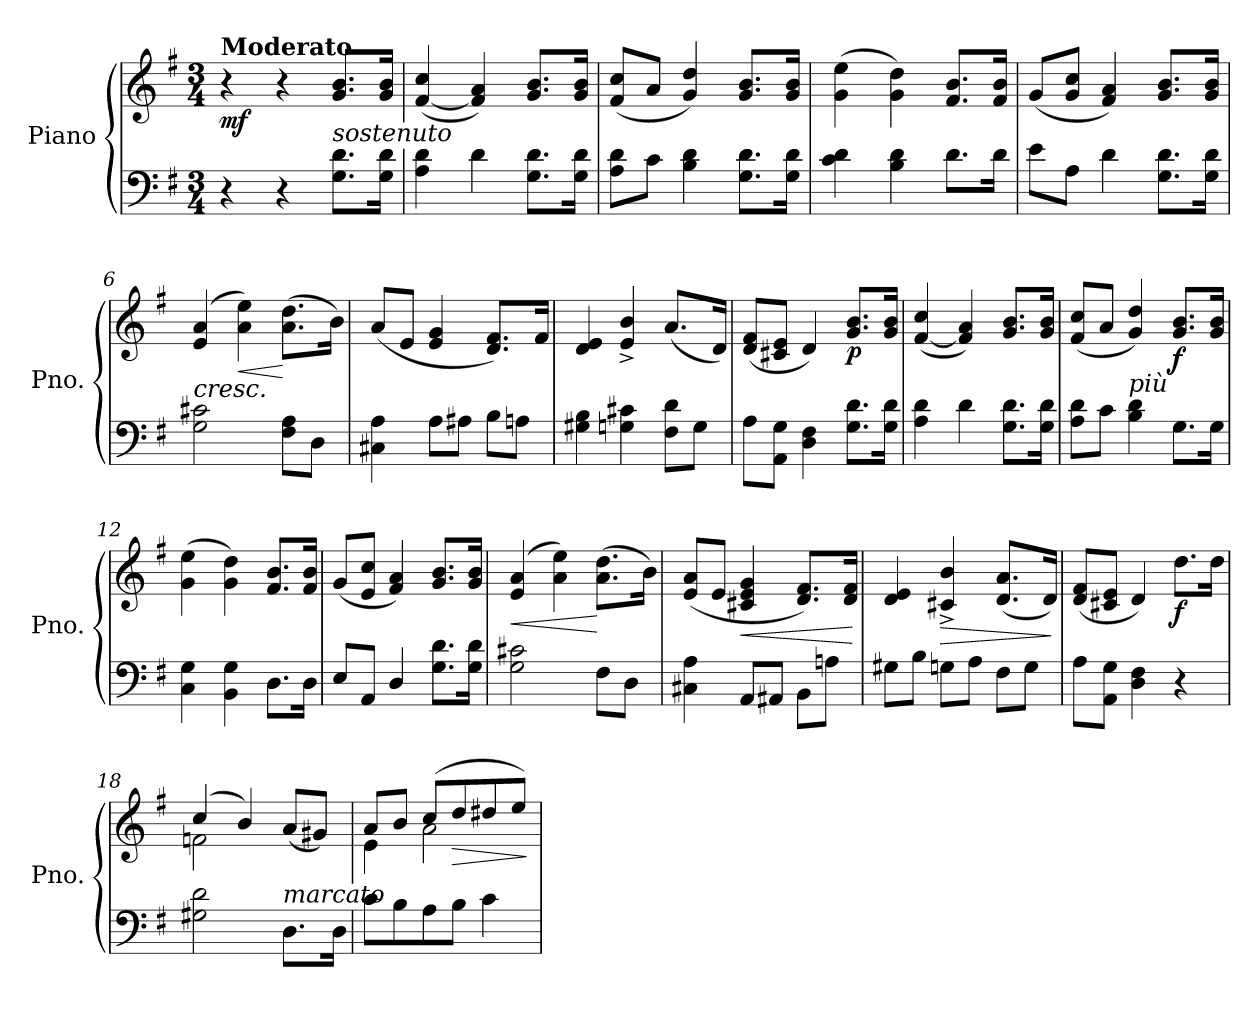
**kern	**kern	**dynam
*part1	*part1	*part1
*staff2	*staff1	*staff1/2
*I"Piano	*	*
*I'Pno.	*	*
*clefF4	*clefG2	*
*k[f#]	*k[f#]	*
*M3/4	*M3/4	*
=1	=1	=1
!	!LO:TX:a:B:t=Moderato	!
!	!	!LO:DY:b
4r	4r	mf
4r	4r	.
!LO:TX:a:i:t=sostenuto	!	!
8.G\ 8.d\L	8.g/ 8.b/L	.
16G\ 16d\Jk	16g/ 16b/Jk	.
=2	=2	=2
4A\ 4d\	([4f#/ 4cc/	.
4d\	4f#/] 4a/)	.
8.G\ 8.d\L	8.g/ 8.b/L	.
16G\ 16d\Jk	16g/ 16b/Jk	.
=3	=3	=3
8A\ 8d\L	(8f#/ 8cc/L	.
8c\J	8a/J	.
4B\ 4d\	4g/ 4dd/)	.
8.G\ 8.d\L	8.g/ 8.b/L	.
16G\ 16d\Jk	16g/ 16b/Jk	.
=4	=4	=4
4c\ 4d\	(4g\ 4ee\	.
4B\ 4d\	4g\ 4dd\)	.
8.d\L	8.f#/ 8.b/L	.
16d\Jk	16f#/ 16b/Jk	.
=5	=5	=5
8e\L	(8g/L	.
8A\J	8g/ 8cc/J	.
4d\	4f#/ 4a/)	.
8.G\ 8.d\L	8.g/ 8.b/L	.
16G\ 16d\Jk	16g/ 16b/Jk	.
=6	=6	=6
!	!	!LO:HP:b
2G\ 2c#X\	(4e/ 4a/	<
!	!	!LO:HP:b
.	4a\ 4ee\)	<
8F#\ 8A\L	(8.a\ 8.dd\L	[
8D\J	.	.
.	16b\Jk)	.
.	.	[
!!LO:LB:g=z
=7	=7	=7
4C#X\ 4A\	(8a/L	.
.	8e/J	.
8A\L	4e/ 4g/	.
8A#X\J	.	.
8B\L	8.d/ 8.f#/L)	.
8An\J	.	.
.	16f#/Jk	.
=8	=8	=8
4G#X\ 4B\	4d/ 4e/	.
4Gn\ 4c#X\	4e/^ 4b/^	.
8F#\ 8d\L	(8.a/L	.
8G\J	.	.
.	16d/Jk)	.
=9	=9	=9
8A\L	(8d/ 8f#/L	.
8AA\ 8G\J	8c#X/ 8e/J	.
4D\ 4F#\	4d/)	.
!	!	!LO:DY:b
8.G\ 8.d\L	8.g/ 8.b/L	p
16G\ 16d\Jk	16g/ 16b/Jk	.
=10	=10	=10
4A\ 4d\	([4f#/ 4cc/	.
4d\	4f#/] 4a/)	.
8.G\ 8.d\L	8.g/ 8.b/L	.
16G\ 16d\Jk	16g/ 16b/Jk	.
=11	=11	=11
8A\ 8d\L	(8f#/ 8cc/L	.
8c\J	8a/J	.
!LO:TX:a:i:t=più	!	!
4B\ 4d\	4g/ 4dd/)	.
!	!	!LO:DY:b
8.G\L	8.g/ 8.b/L	f
16G\Jk	16g/ 16b/Jk	.
=12	=12	=12
4C\ 4G\	(4g\ 4ee\	.
4BB\ 4G\	4g\ 4dd\)	.
8.D\L	8.f#/ 8.b/L	.
16D\Jk	16f#/ 16b/Jk	.
!!LO:LB:g=z
=13	=13	=13
8E/L	(8g/L	.
8AA/J	8e/ 8cc/J	.
4D/	4f#/ 4a/)	.
8.G\ 8.d\L	8.g/ 8.b/L	.
16G\ 16d\Jk	16g/ 16b/Jk	.
=14	=14	=14
!	!	!LO:HP:b
2G\ 2c#X\	(4e/ 4a/	<
.	4a\ 4ee\)	.
8F#\L	(8.a\ 8.dd\L	[
8D\J	.	.
.	16b\Jk)	.
=15	=15	=15
4C#X\ 4A\	(8e/ 8a/L	.
.	8e/J	.
!	!	!LO:HP:b
8AA/L	4c#X/ 4e/ 4g/	<
8AA#X/J	.	.
8BB\L	8.d/ 8.f#/L)	.
8An\J	.	.
.	16d/ 16f#/Jk	.
.	.	[
=16	=16	=16
8G#X\L	4d/ 4e/	.
8B\J	.	.
!	!	!LO:HP:b
8Gn\L	4c#X/^ 4b/^	>
8A\J	.	.
8F#\L	(8.d/ 8.a/L	.
8G\J	.	.
.	16d/Jk)	.
.	.	]
=17	=17	=17
8A\L	(8d/ 8f#/L	.
8AA\ 8G\J	8c#X/ 8e/J	.
4D\ 4F#\	4d/)	.
!	!	!LO:DY:b
4r	8.dd\L	f
.	16dd\Jk	.
=18	=18	=18
*	*^	*
2G#X\ 2d\	(4cc/	2fn\	.
.	4b/)	.	.
!LO:TX:a:i:t=marcato	!	!	!
8.D\L	(8a/L	4ryy	.
.	8g#X/J)	.	.
16D\Jk	.	.	.
!!LO:LB:g=z	!!
=19	=19	=19	=19
8c\L	8a/L	4e\	.
8B\	8b/J	.	.
8A\	(8cc/L	2a\	.
!	!	!	!LO:HP:b
8B\J	8dd/	.	>
4c\	8dd#X/	.	.
.	8ee/J)	.	.
*	*v	*v	*
.	.	]
=	=	=
*-	*-	*-
